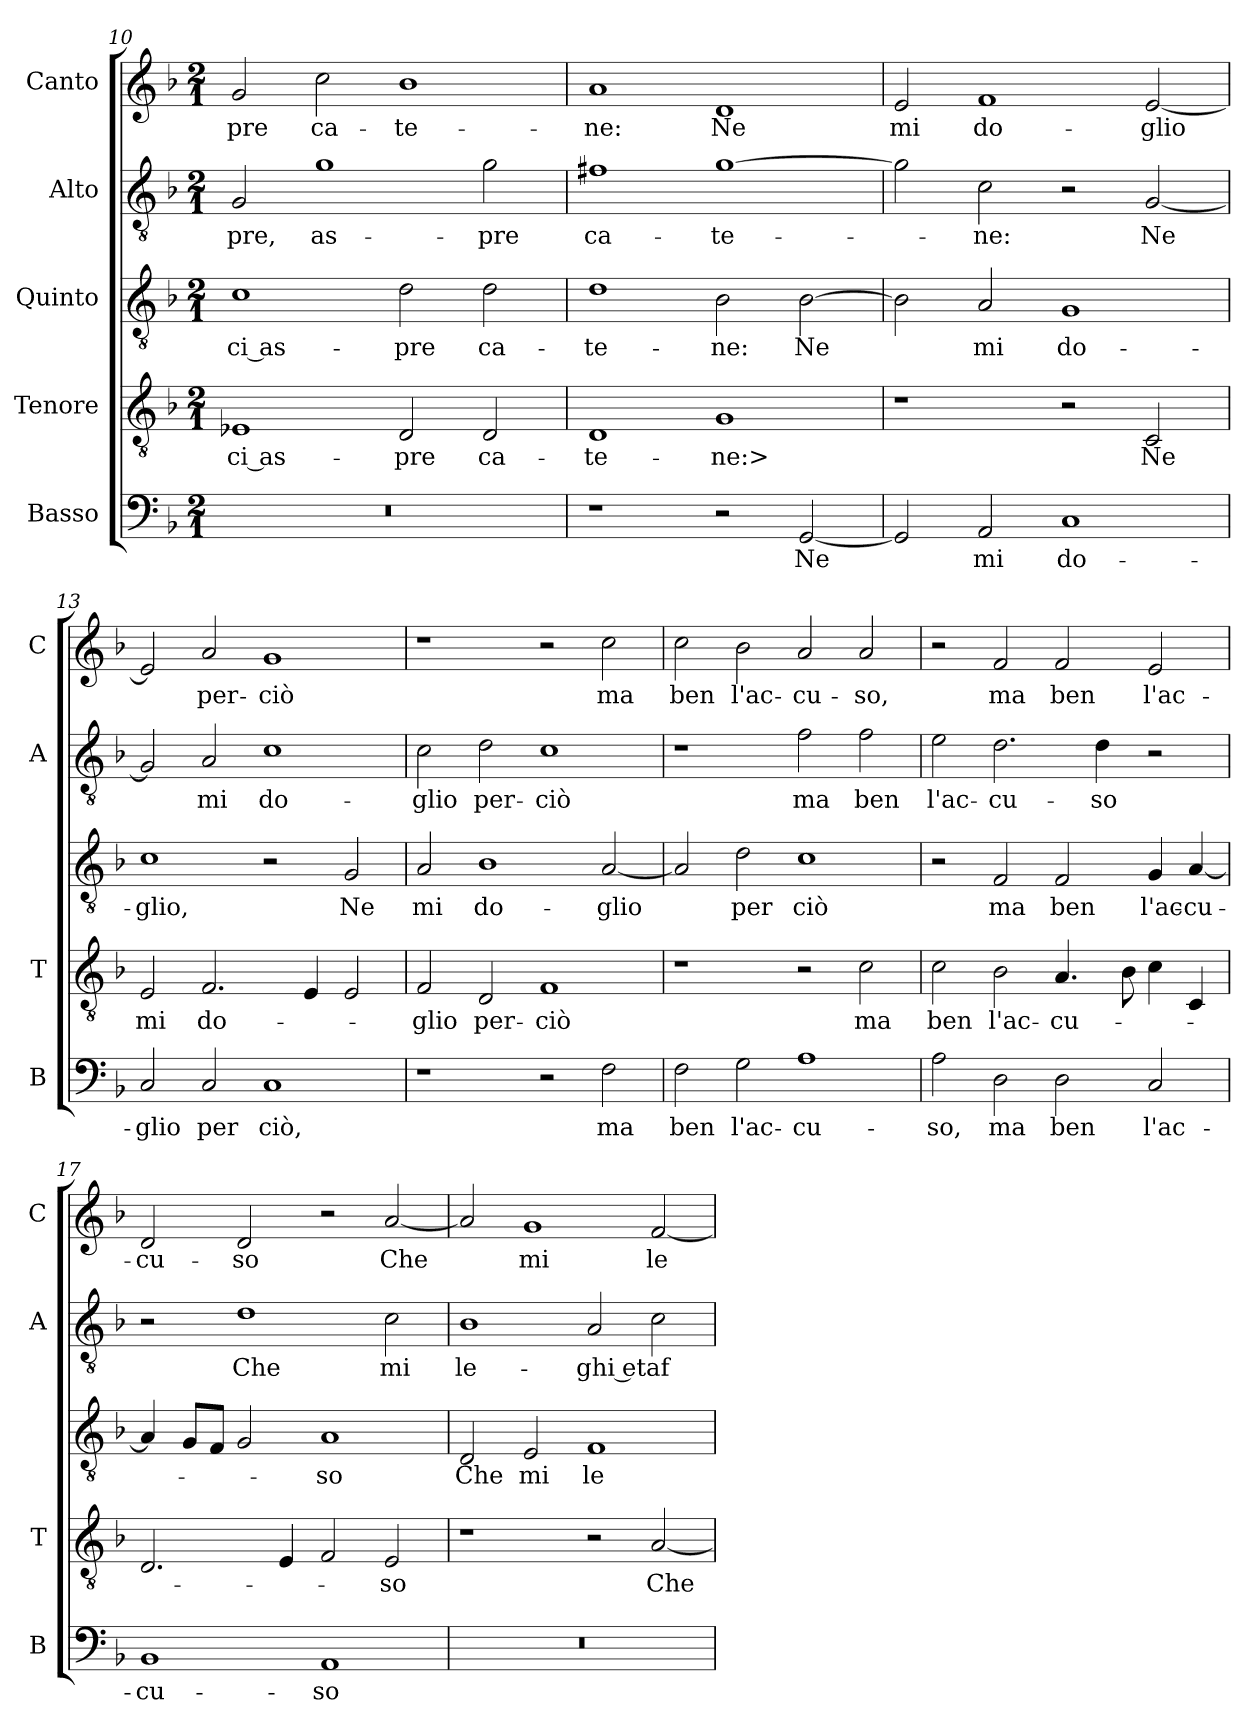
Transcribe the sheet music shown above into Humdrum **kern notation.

**kern	**text	**kern	**text	**kern	**text	**kern	**text	**kern	**text
*part5	*part5	*part4	*part4	*part3	*part3	*part2	*part2	*part1	*part1
*staff5	*staff5	*staff4	*staff4	*staff3	*staff3	*staff2	*staff2	*staff1	*staff1
*I"Basso	*	*I"Tenore	*	*I"Quinto	*	*I"Alto	*	*I"Canto	*
*I'B	*	*I'T	*	*	*	*I'A	*	*I'C	*
*clefF4	*	*clefGv2	*	*clefGv2	*	*clefGv2	*	*clefG2	*
*k[b-]	*	*k[b-]	*	*k[b-]	*	*k[b-]	*	*k[b-]	*
*M2/1	*	*M2/1	*	*M2/1	*	*M2/1	*	*M2/1	*
=10	=10	=10	=10	=10	=10	=10	=10	=10	=10
0r	.	1E-X	-ci as-	1c	-ci as-	2G	-pre,	2g	-pre
.	.	.	.	.	.	1g	as-	2cc	ca-
.	.	2D	-pre	2d	-pre	.	.	1b-	-te-
.	.	2D	ca-	2d	ca-	2g	-pre	.	.
=11	=11	=11	=11	=11	=11	=11	=11	=11	=11
1r	.	1D	-te-	1d	-te-	1f#X	ca-	1a	-ne:
2r	.	1G	-ne:>	2B-	-ne:	[1g	-te-	1d	Ne
[2GG	Ne	.	.	[2B-	Ne	.	.	.	.
=12	=12	=12	=12	=12	=12	=12	=12	=12	=12
2GG]	.	1r	.	2B-]	.	2g]	.	2e	mi
2AA	mi	.	.	2A	mi	2c	-ne:	1f	do-
1C	do-	2r	.	1G	do-	2r	.	.	.
.	.	2C	Ne	.	.	[2G	Ne	[2e	-glio
=13	=13	=13	=13	=13	=13	=13	=13	=13	=13
2C	-glio	2E	mi	1c	-glio,	2G]	.	2e]	.
2C	per	2.F	do-	.	.	2A	mi	2a	per-
1C	ciò,	.	.	2r	.	1c	do-	1g	-ciò
.	.	4E	.	.	.	.	.	.	.
.	.	2E	.	2G	Ne	.	.	.	.
=14	=14	=14	=14	=14	=14	=14	=14	=14	=14
1r	.	2F	-glio	2A	mi	2c	-glio	1r	.
.	.	2D	per-	1B-	do-	2d	per-	.	.
2r	.	1F	-ciò	.	.	1c	-ciò	2r	.
2F	ma	.	.	[2A	-glio	.	.	2cc	ma
=15	=15	=15	=15	=15	=15	=15	=15	=15	=15
2F	ben	1r	.	2A]	.	1r	.	2cc	ben
2G	l'ac-	.	.	2d	per	.	.	2b-	l'ac-
1A	-cu-	2r	.	1c	ciò	2f	ma	2a	-cu-
.	.	2c	ma	.	.	2f	ben	2a	-so,
=16	=16	=16	=16	=16	=16	=16	=16	=16	=16
2A	-so,	2c	ben	2r	.	2e	l'ac-	2r	.
2D	ma	2B-	l'ac-	2F	ma	2.d	-cu-	2f	ma
2D	ben	4.A	-cu-	2F	ben	.	.	2f	ben
.	.	.	.	.	.	4d	-so	.	.
.	.	8B-	.	.	.	.	.	.	.
2C	l'ac-	4c	.	4G	l'ac-	2r	.	2e	l'ac-
.	.	4C	.	[4A	-cu-	.	.	.	.
=17	=17	=17	=17	=17	=17	=17	=17	=17	=17
1BB-	-cu-	2.D	.	4A]	.	2r	.	2d	-cu-
.	.	.	.	8GL	.	.	.	.	.
.	.	.	.	8FJ	.	.	.	.	.
.	.	.	.	2G	.	1d	Che	2d	-so
.	.	4E	.	.	.	.	.	.	.
1AA	-so	2F	.	1A	-so	.	.	2r	.
.	.	2E	-so	.	.	2c	mi	[2a	Che
=18	=18	=18	=18	=18	=18	=18	=18	=18	=18
0r	.	1r	.	2D	Che	1B-	le-	2a]	.
.	.	.	.	2E	mi	.	.	1g	mi
.	.	2r	.	1F	le-	2A	-ghi et	.	.
.	.	[2A	Che	.	.	2c	af-	[2f	le-
=	=	=	=	=	=	=	=	=	=
*-	*-	*-	*-	*-	*-	*-	*-	*-	*-
